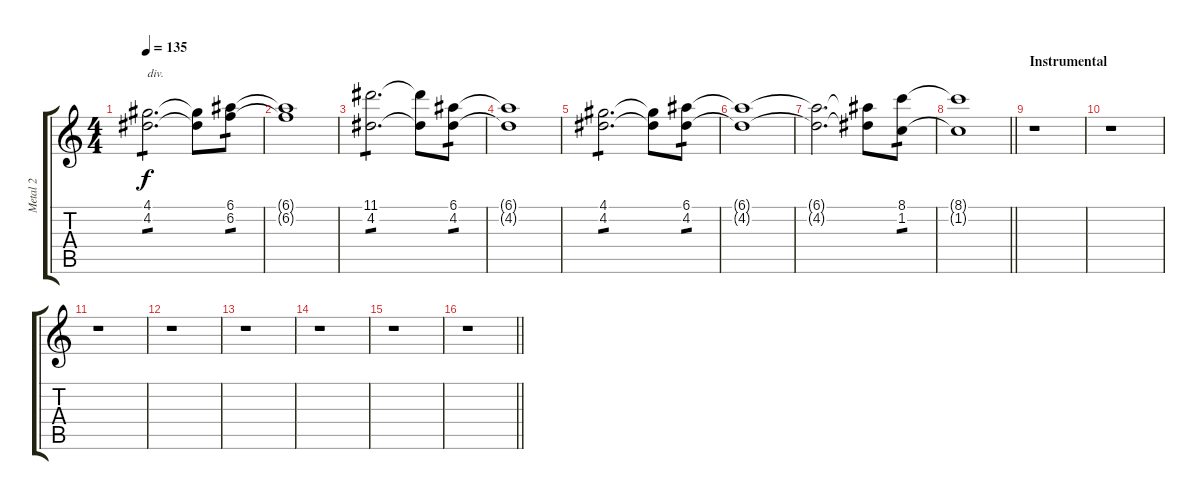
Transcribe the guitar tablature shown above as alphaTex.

\track ("Metal 2" "Metal 2") {instrument electricguitarjazz}
\staff {score tabs}
\tuning (E4 B3 G3 D3 A2 E2) {hide}
\ts (4 4)
\tempo 135
\clef g2
\ks c
(4.1 4.2).2{d txt "div." tp 1 dy f} (4.1{t} 4.2{t}).8 (6.1 6.2).8{tp 1} |
(6.1{t} 6.2{t}).1 |
(11.1 4.2).2{d tp 1} (11.1{t} 4.2{t}).8 (6.1 4.2).8{tp 1} |
(6.1{t} 4.2{t}).1 |
(4.1 4.2).2{d tp 1} (4.1{t} 4.2{t}).8 (6.1 4.2).8{tp 1} |
(6.1{t} 4.2{t}).1 |
(6.1{t} 4.2{t}).2{d} (6.1{t} 4.2{t}).8 (8.1 1.2).8{tp 1} |
\barLineRight lightlight
(8.1{t} 1.2{t}).1 |
\section ("" "Instrumental")
r.1 |
r.1 |
r.1 |
r.1 |
r.1 |
r.1 |
r.1 |
\barLineRight lightlight
r.1
